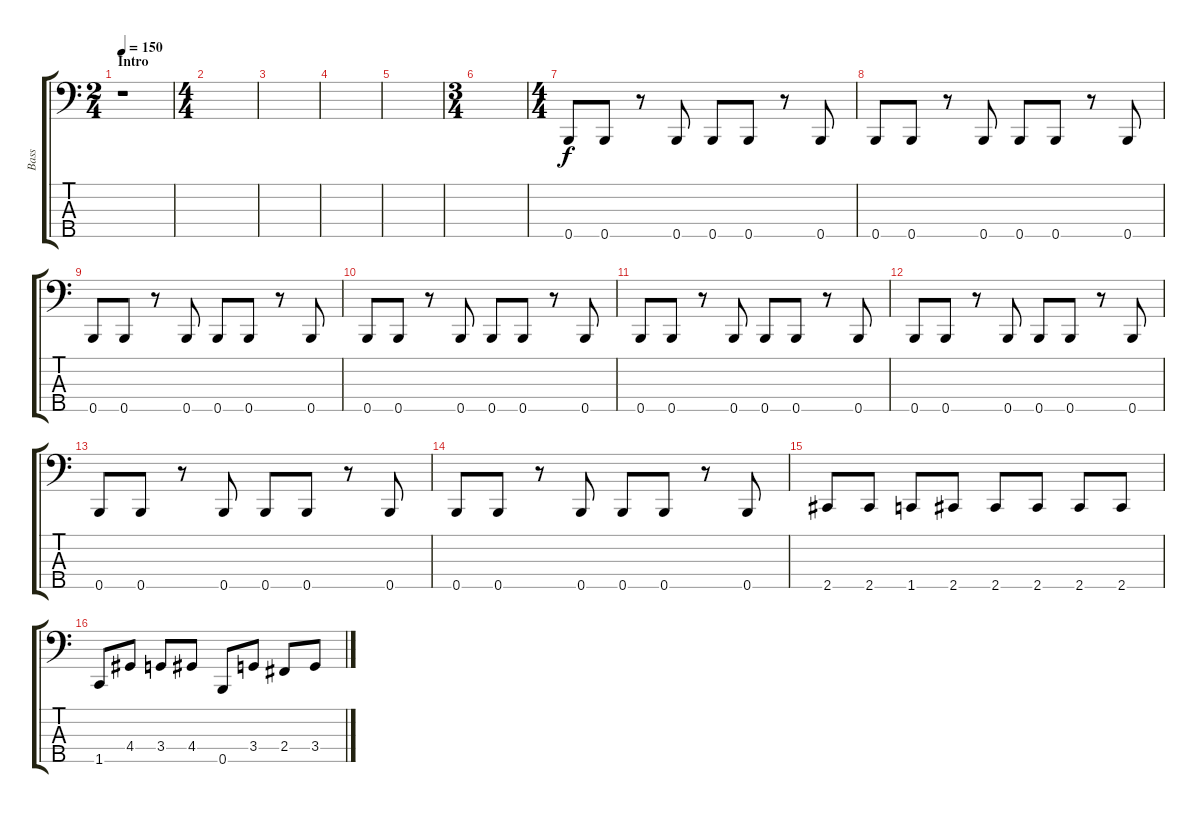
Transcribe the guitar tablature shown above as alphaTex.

\track ("Bass" "Bass") {instrument electricbassfinger}
\staff {score tabs}
\tuning (G2 D2 A1 E1 B0) {hide}
\ts (2 4)
\section ("" "Intro")
\tempo 150
\clef f4
\ks c
r.1{dy f instrument electricbassfinger} |
\ts (4 4)
|
|
|
|
\ts (3 4)
|
\ts (4 4)
0.5.8 0.5.8 r.8 0.5.8 0.5.8 0.5.8 r.8 0.5.8 |
0.5.8 0.5.8 r.8 0.5.8 0.5.8 0.5.8 r.8 0.5.8 |
0.5.8 0.5.8 r.8 0.5.8 0.5.8 0.5.8 r.8 0.5.8 |
0.5.8 0.5.8 r.8 0.5.8 0.5.8 0.5.8 r.8 0.5.8 |
0.5.8 0.5.8 r.8 0.5.8 0.5.8 0.5.8 r.8 0.5.8 |
0.5.8 0.5.8 r.8 0.5.8 0.5.8 0.5.8 r.8 0.5.8 |
0.5.8 0.5.8 r.8 0.5.8 0.5.8 0.5.8 r.8 0.5.8 |
0.5.8 0.5.8 r.8 0.5.8 0.5.8 0.5.8 r.8 0.5.8 |
2.5.8 2.5.8 1.5.8 2.5.8 2.5.8 2.5.8 2.5.8 2.5.8 |
1.5.8 4.4.8 3.4.8 4.4.8 0.5.8 3.4.8 2.4.8 3.4.8
